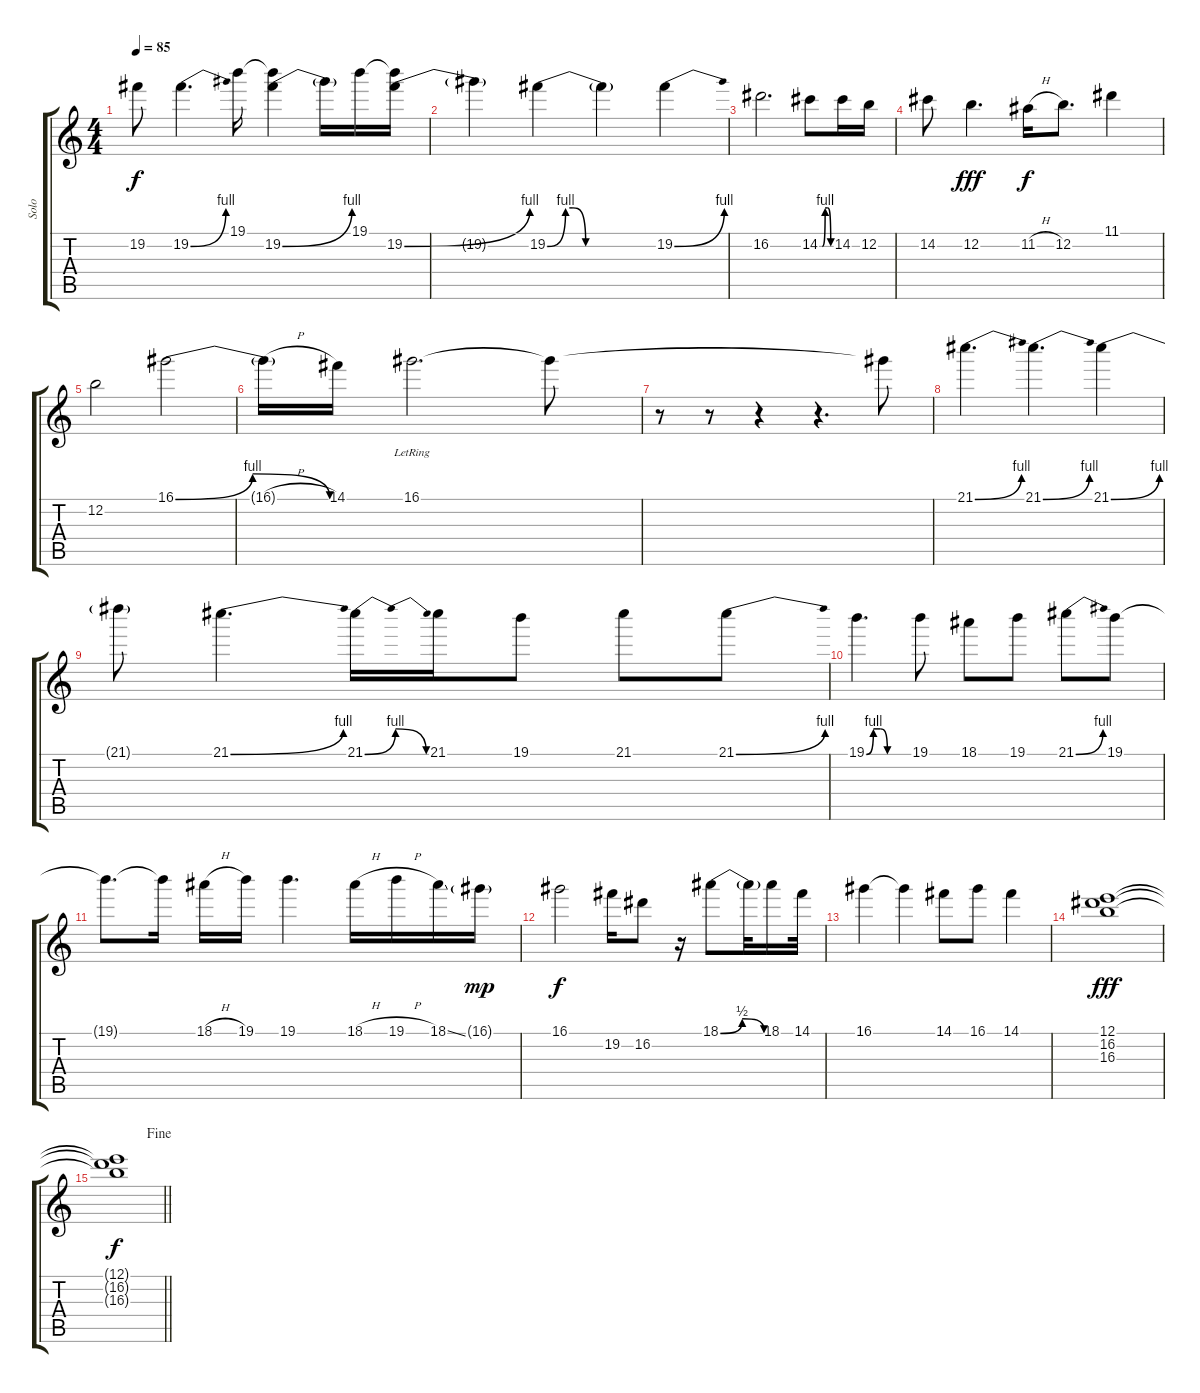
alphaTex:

\track ("Solo" "Solo") {instrument distortionguitar}
\staff {score tabs}
\tuning (E4 B3 G3 D3 A2 E2) {hide}
\ts (4 4)
\tempo 85
\clef g2
\ks c
19.2{t}.8{dy f} 19.2{be (bend 0 0 60 4)}.4{d} 19.1.16 (19.1{t} 19.2{be (bend 0 0 60 4)}).4 19.2{t}.16 19.1.16 (19.1{t} 19.2{be (bend 0 0 60 4)}).16 |
19.2{t}.4 19.2{be (custom 0 0 10 4 14 4 21 0 24 0 30 0 60 0)}.4 19.2{t}.4 19.2{be (bend 0 0 60 4)}.4 |
16.2.2{d} 14.2{be (custom 0 0 15 0 30 4 44 4 60 0)}.8 14.2.16 12.2.16 |
14.2.8 12.2.4{d dy fff} 11.2{h}.16{dy f} 12.2.8{d} 11.1.4 |
12.2.2 16.1{be (bendrelease 0 0 15 4 45 4 60 0)}.2 |
16.1{h t}.16 14.1.16 16.1{lr}.2{d} 16.1{t}.8 |
r.8 r.8 r.4 r.4{d} 16.1{t}.8 |
21.1{be (bend 0 0 60 4)}.4{d} 21.1{be (bend 0 0 60 4)}.4{d} 21.1{be (bend 0 0 60 4)}.4 |
21.1{t}.8 21.1{be (bend 0 0 60 4)}.4{d} 21.1{be (bendrelease 0 0 15 4 45 4 60 0)}.16 21.1.16 19.1.8 21.1.8 21.1{be (bend 0 0 60 4)}.8 |
19.1{be (custom 0 0 10 4 20 4 30 0 60 0)}.4{d} 19.1.8 18.1.8 19.1.8 21.1{be (bend 0 0 60 4)}.8 19.1.8 |
19.1{t}.8{d} 19.1{t}.16 18.1{h}.16 19.1.16 19.1.4{d} 18.1{h}.16 19.1{h}.16 18.1{ss}.16 16.1{g}.16{dy mp} |
16.1.2{dy f} 19.2.16 16.2.8 r.16 18.1{be (bendrelease 0 0 15 2 46 2 60 0)}.8 18.1{t}.32 18.1.16 14.1.32 |
16.1.4 16.1{t}.4 14.1.8 16.1.8 14.1.4 |
(12.1 16.2 16.3).1{dy fff} |
\jump fine
\barLineRight lightlight
(12.1{t} 16.2{t} 16.3{t}).1{dy f}
